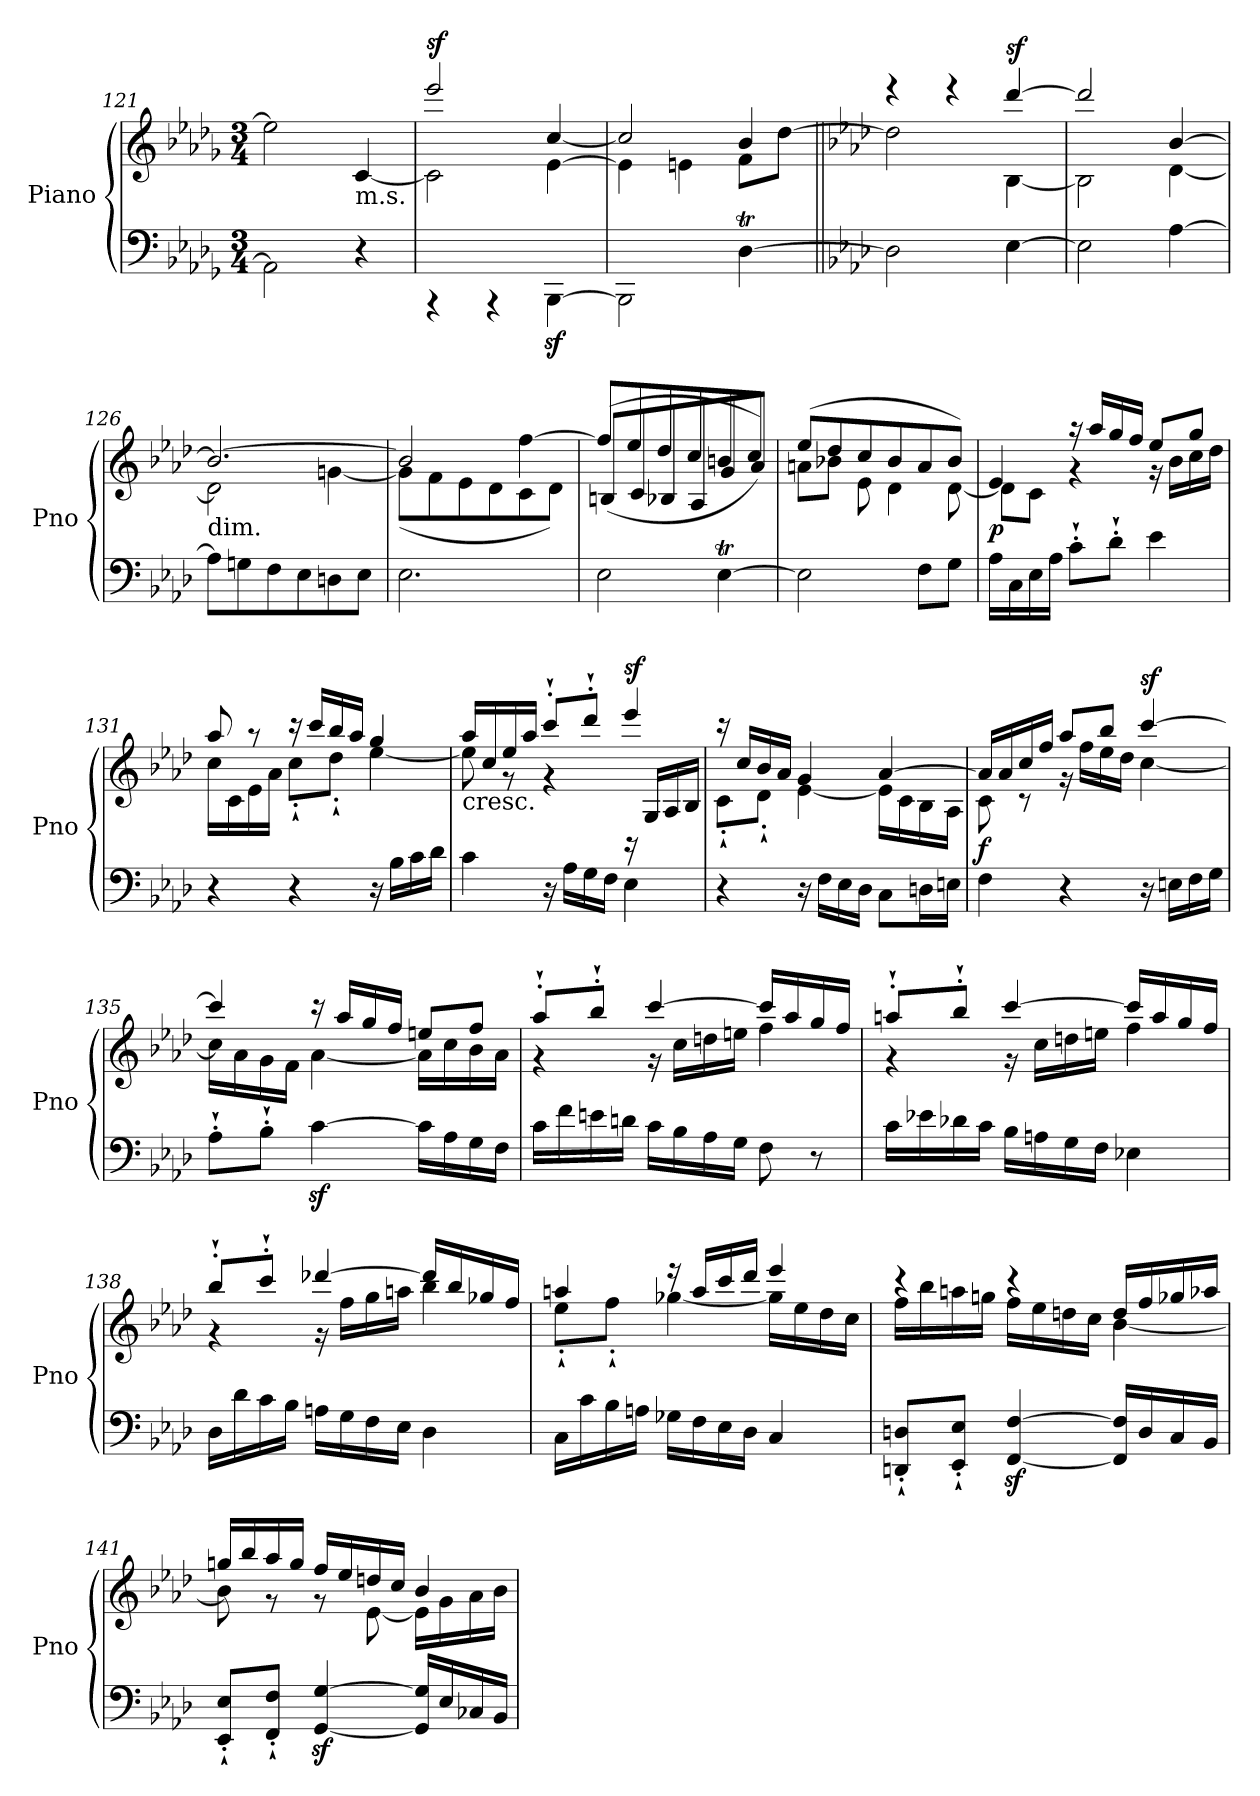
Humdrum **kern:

**kern	**kern	**dynam
*part1	*part1	*part1
*staff2	*staff1	*staff1/2
*I"Piano	*	*
*I'Pno	*	*
*clefF4	*clefG2	*
*k[b-e-a-d-g-]	*k[b-e-a-d-g-]	*
*D-:	*D-:	*
*M3/4	*M3/4	*
=121	=121	=121
2AA\]	2ee-\]	.
!	!LO:TX:b:t=m.s.	!
4r	[4c/	.
=122	=122	=122
*	*^	*
!	!	!	!LO:DY:a
4rAAA	2c\]	2eee-/	sf
4rAAA	.	.	.
[4BBB-z<\	[4e-\	[4cc/	.
=123	=123	=123	=123
2BBB-\]	4e-\]	2cc/]	.
.	4en\	.	.
[4D-T\	8f\L	4b-/	.
.	[8dd-\J	.	.
=124||	=124||	=124||	=124||
*k[b-e-a-d-]	*k[b-e-a-d-]	*	*
*A-:	*A-:	*	*
2D-\]	2dd-\]	4reee	.
.	.	4reee	.
!	!	!	!LO:DY:a
[4E-\	[4ddd-/	[4B-\	sf
=125	=125	=125	=125
2E-\]	2ddd-/]	2B-\]	.
[4A-\	[4b-/	[4d-\	.
=126	=126	=126	=126
!	!LO:TX:b:t=dim.	!	!
8A-\L]	2.b-/_	2d-\]	.
8Gn\	.	.	.
8F\	.	.	.
8E-\	.	.	.
8Dn\	.	[4gn\	.
8E-\J	.	.	.
=127	=127	=127	=127
2.E-\	2b-/]	(<8g\L]	.
.	.	8f\	.
.	.	8e-\	.
.	.	8d-\	.
.	[4ff\	8c\	.
.	.	8d-\J)	.
!!LO:LB:g=z	!!
=128	=128	=128	=128
2E-\	(>8ff/L]	(>8Bn/L	.
.	8ee-/	8c/	.
.	8dd-/	8B-X/	.
.	8cc/	8A-/	.
[4E-T\	8bn/	8g/	.
.	8cc/J)	8a-/J)	.
=129	=129	=129	=129
2E-\]	(>8ee-/L	8an\L	.
.	8dd-/	8b-X\J	.
.	8cc/	8e-\	.
.	8b-/	4d-\	.
8F\L	8a/	.	.
8G\J	8b-/J)	[8d-\	.
=130	=130	=130	=130
!	!	!	!LO:DY:b
16A-\LL	4e-/	8d-\L]	p
16C\	.	.	.
16E-\	.	8c\J	.
16A-\JJ	.	.	.
8c'`\L	16raa	4rg	.
.	16aa-/LL	.	.
8d-'`\J	16gg/	.	.
.	16ff/JJ	.	.
4e-\	8ee-/L	16rg	.
.	.	16b-\LL	.
.	8gg/J	16cc\	.
.	.	16dd-\JJ	.
=131	=131	=131	=131
4r	8aa-/	16cc\LL	.
.	.	16c\	.
.	8raa	16e-\	.
.	.	16a-\JJ	.
4r	16rccc	8cc'`\L	.
.	16ccc/LL	.	.
.	16bb-/	8dd-'`\J	.
.	16aa-/JJ	.	.
16r	4gg/	[4ee-\	.
16B-\LL	.	.	.
16c\	.	.	.
16d-\JJ	.	.	.
!!LO:LB:g=z	!!
=132	=132	=132	=132
!	!LO:TX:b:t=cresc.	!	!
4c\	16aa-/LL	8ee-\]	.
.	16cc/	.	.
.	16ee-/	8rg	.
.	16aa-/JJ	.	.
16r	8ccc'`/L	4rg	.
16A-\LL	.	.	.
16G\	8ddd-'`/J	.	.
16F\JJ	.	.	.
!	!	!	!LO:DY:a
4E-\	4eee-/	16rBB	sf
.	.	16G/LL	.
.	.	16A-/	.
.	.	16B-/JJ	.
=133	=133	=133	=133
4r	16r	8c'`\L	.
.	16cc/LL	.	.
.	16b-/	8d-'`\J	.
.	16a-/JJ	.	.
16r	4g/	[4e-\	.
16F\LL	.	.	.
16E-\	.	.	.
16D-\JJ	.	.	.
8C\L	[4a-/	16e-\LL]	.
.	.	16c\	.
16Dn\L	.	16B-\	.
16En\JJ	.	16A-\JJ	.
=134	=134	=134	=134
!	!	!	!LO:DY:b
4F\	16a-/LL]	8c\	f
.	16a-/	.	.
.	16cc/	8rc	.
.	16ff/JJ	.	.
4r	8aa-/L	16r	.
.	.	16ff\LL	.
.	8bb-/J	16ee-\	.
.	.	16dd-\JJ	.
!	!	!	!LO:DY:a
16r	[4ccc/	[4cc\	sf
16En\LL	.	.	.
16F\	.	.	.
16G\JJ	.	.	.
!!LO:LB:g=z	!!
=135	=135	=135	=135
8A-'`\L	4ccc/]	16cc\LL]	.
.	.	16a-\	.
8B-'`\J	.	16g\	.
.	.	16f\JJ	.
[4cz<\	16rccc	[4a-\	.
.	16aa-/LL	.	.
.	16gg/	.	.
.	16ff/JJ	.	.
16c\LL]	8een/L	16a-\LL]	.
16A-\	.	16cc\	.
16G\	8ff/J	16b-\	.
16F\JJ	.	16a-\JJ	.
=136	=136	=136	=136
16c\LL	8aa-'`/L	4r	.
16f\	.	.	.
16en\	8bb-'`/J	.	.
16dn\JJ	.	.	.
16c\LL	[4ccc/	16r	.
16B-\	.	16cc\LL	.
16A-\	.	16ddn\	.
16G\JJ	.	16een\JJ	.
8F\	16ccc/LL]	4ff\	.
.	16aa-/	.	.
8r	16gg/	.	.
.	16ff/JJ	.	.
!!LO:PB:g=z	!!
=137	=137	=137	=137
16c\LL	8aan'`/L	4r	.
16e-X\	.	.	.
16d-X\	8bb-'`/J	.	.
16c\JJ	.	.	.
16B-\LL	[4ccc/	16r	.
16An\	.	16cc\LL	.
16G\	.	16ddn\	.
16F\JJ	.	16een\JJ	.
4E-X\	16ccc/LL]	4ff\	.
.	16aa/	.	.
.	16gg/	.	.
.	16ff/JJ	.	.
=138	=138	=138	=138
16D-\LL	8bb-'`/L	4r	.
16d-\	.	.	.
16c\	8ccc'`/J	.	.
16B-\JJ	.	.	.
16An\LL	[4ddd-X/	16r	.
16G\	.	16ff\LL	.
16F\	.	16gg\	.
16E-\JJ	.	16aan\JJ	.
4D-\	16ddd-/LL]	4bb-\	.
.	16bb-/	.	.
.	16gg-X/	.	.
.	16ff/JJ	.	.
!!LO:LB:g=z	!!
=139	=139	=139	=139
16C\LL	4aan/	8ee-'`\L	.
16c\	.	.	.
16B-\	.	8ff'`\J	.
16An\JJ	.	.	.
16G-X\LL	16reee	[4gg-X\	.
16F\	16aa/LL	.	.
16E-\	16ccc/	.	.
16D-\JJ	16ddd-/JJ	.	.
4C/	4eee-/	16gg-\LL]	.
.	.	16ee-\	.
.	.	16dd-\	.
.	.	16cc\JJ	.
=140	=140	=140	=140
8DDn/'` 8Dn/'`L	4rccc	16ff\LL	.
.	.	16bb-\	.
8EE-/'` 8E-/'`J	.	16aan\	.
.	.	16ggn\JJ	.
[4FF/z< [4F/z<	4rccc	16ff\LL	.
.	.	16ee-\	.
.	.	16ddn\	.
.	.	16cc\JJ	.
16FF/] 16F/]LL	16dd/LL	[4b-\	.
16D/	16ff/	.	.
16C/	16gg-X/	.	.
16BB-/JJ	16aa-X/JJ	.	.
=141	=141	=141	=141
8EE-/'` 8E-/'`L	16ggn/LL	8b-\]	.
.	16bb-/	.	.
8FF/'` 8F/'`J	16aa-/	8rg	.
.	16gg/JJ	.	.
[4GG/z< [4G/z<	16ff/LL	8rg	.
.	16ee-/	.	.
.	16ddn/	[8e-\	.
.	16cc/JJ	.	.
16GG/] 16G/]LL	4b-/	16e-\LL]	.
16E-/	.	16g\	.
16C-X/	.	16a-\	.
16BB-/JJ	.	16b-\JJ	.
*	*v	*v	*
=	=	=
*-	*-	*-
